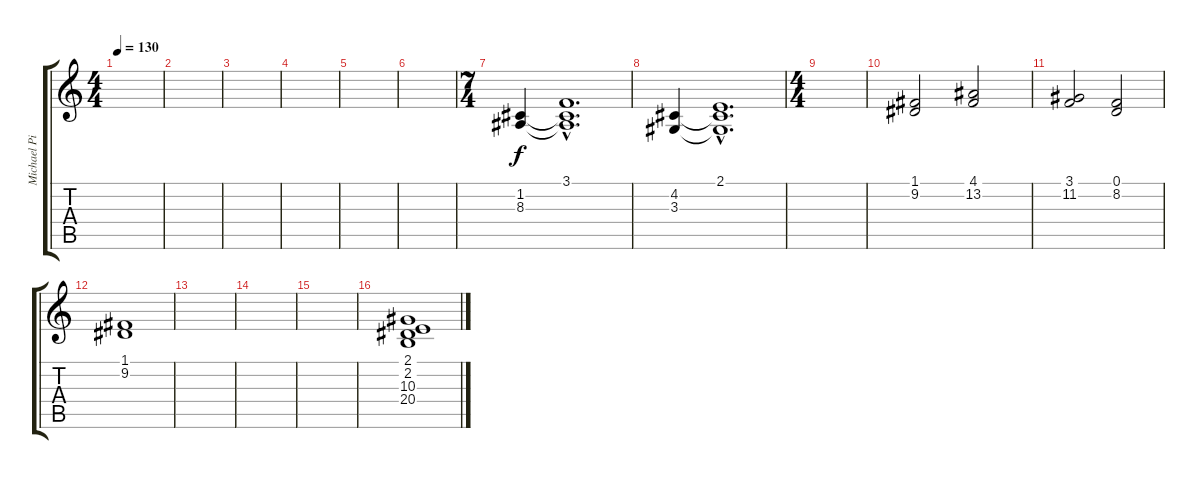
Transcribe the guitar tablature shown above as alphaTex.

\track ("Michael Pinnella - Choeurs" "Michael Pi") {instrument choiraahs}
\staff {score tabs}
\tuning (D4 A3 F3 C3 G2 D2) {hide}
\ts (4 4)
\tempo 130
\clef g2
\ks c
|
|
|
|
|
|
\ts (7 4)
(1.2 8.3).4 (3.1{hac} 1.2{hac t} 8.3{hac t}).1{d} |
(4.2 3.3).4 (2.1{hac} 4.2{hac t} 3.3{hac t}).1{d} |
\ts (4 4)
|
(1.1 9.2).2{volume 12} (4.1 13.2).2 |
(3.1 11.2).2 (0.1 8.2).2 |
(1.1 9.2).1 |
|
|
|
(2.1 2.2 10.3 20.4).1
